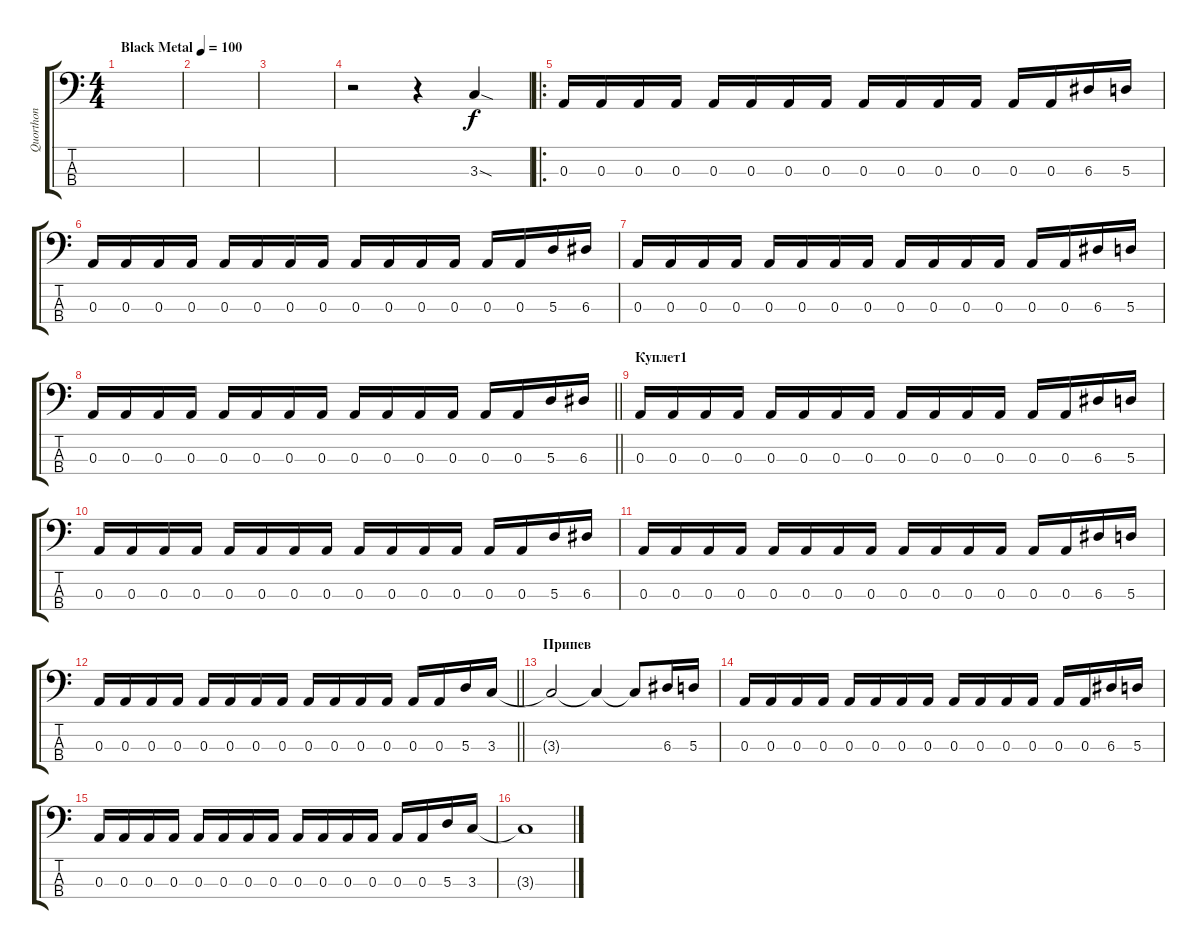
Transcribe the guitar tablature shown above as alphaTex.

\track ("Quorthon" "Quorthon") {instrument electricbasspick}
\staff {score tabs}
\tuning (G2 D2 A1 E1) {hide}
\ts (4 4)
\tempo (100 "Black Metal")
\clef f4
\ks c
|
|
|
r.2 r.4 3.3{sod}.4 |
\ro
0.3.16 0.3.16 0.3.16 0.3.16 0.3.16 0.3.16 0.3.16 0.3.16 0.3.16 0.3.16 0.3.16 0.3.16 0.3.16 0.3.16 6.3.16 5.3.16 |
0.3.16 0.3.16 0.3.16 0.3.16 0.3.16 0.3.16 0.3.16 0.3.16 0.3.16 0.3.16 0.3.16 0.3.16 0.3.16 0.3.16 5.3.16 6.3.16 |
0.3.16 0.3.16 0.3.16 0.3.16 0.3.16 0.3.16 0.3.16 0.3.16 0.3.16 0.3.16 0.3.16 0.3.16 0.3.16 0.3.16 6.3.16 5.3.16 |
\barLineRight lightlight
0.3.16 0.3.16 0.3.16 0.3.16 0.3.16 0.3.16 0.3.16 0.3.16 0.3.16 0.3.16 0.3.16 0.3.16 0.3.16 0.3.16 5.3.16 6.3.16 |
\section ("" "Куплет1")
0.3.16 0.3.16 0.3.16 0.3.16 0.3.16 0.3.16 0.3.16 0.3.16 0.3.16 0.3.16 0.3.16 0.3.16 0.3.16 0.3.16 6.3.16 5.3.16 |
0.3.16 0.3.16 0.3.16 0.3.16 0.3.16 0.3.16 0.3.16 0.3.16 0.3.16 0.3.16 0.3.16 0.3.16 0.3.16 0.3.16 5.3.16 6.3.16 |
0.3.16 0.3.16 0.3.16 0.3.16 0.3.16 0.3.16 0.3.16 0.3.16 0.3.16 0.3.16 0.3.16 0.3.16 0.3.16 0.3.16 6.3.16 5.3.16 |
\barLineRight lightlight
0.3.16 0.3.16 0.3.16 0.3.16 0.3.16 0.3.16 0.3.16 0.3.16 0.3.16 0.3.16 0.3.16 0.3.16 0.3.16 0.3.16 5.3.16 3.3.16 |
\section ("" "Припев")
3.3{t}.2 3.3{t}.4 3.3{t}.8 6.3.16 5.3.16 |
0.3.16 0.3.16 0.3.16 0.3.16 0.3.16 0.3.16 0.3.16 0.3.16 0.3.16 0.3.16 0.3.16 0.3.16 0.3.16 0.3.16 6.3.16 5.3.16 |
0.3.16 0.3.16 0.3.16 0.3.16 0.3.16 0.3.16 0.3.16 0.3.16 0.3.16 0.3.16 0.3.16 0.3.16 0.3.16 0.3.16 5.3.16 3.3.16 |
3.3{t}.1
